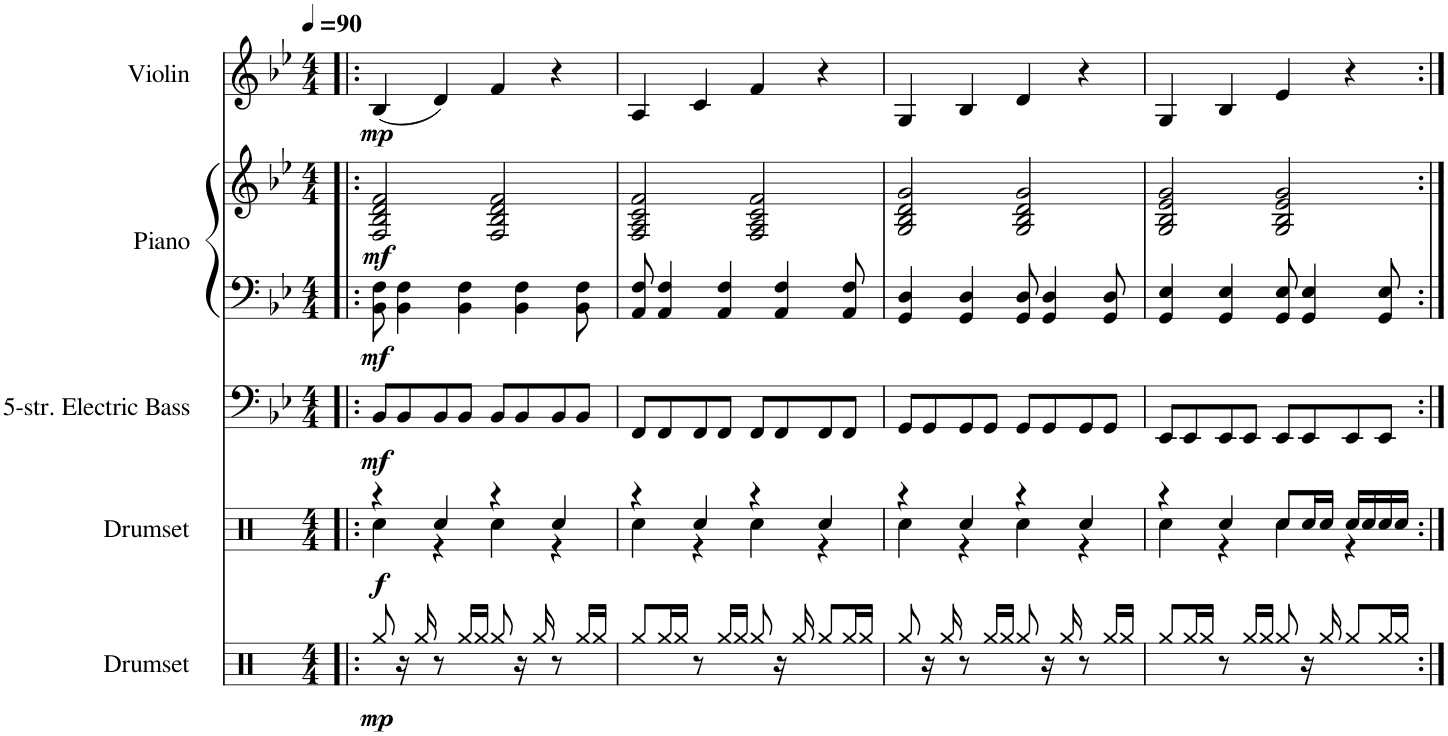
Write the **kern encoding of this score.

**kern	**dynam	**kern	**dynam	**kern	**dynam	**kern	**kern	**dynam	**kern	**dynam
*part5	*part5	*part4	*part4	*part3	*part3	*part2	*part2	*part2	*part1	*part1
*staff6	*staff6	*staff5	*staff5	*staff4	*staff4	*staff3	*staff2	*staff2/3	*staff1	*staff1
*I"Drumset	*	*I"Drumset	*	*I"5-str. Electric Bass	*	*I"Piano	*	*	*I"Violin	*
*I'D. Set	*	*I'D. Set	*	*I'El. B.	*	*I'Pno.	*	*	*I'Vln.	*
*clefX	*	*clefX	*	*clefF4	*	*clefF4	*clefG2	*	*clefG2	*
*	*	*	*	*Trd7c12	*	*	*	*	*	*
*k[]	*	*k[]	*	*k[b-e-]	*	*k[b-e-]	*k[b-e-]	*	*k[b-e-]	*
*M4/4	*	*M4/4	*	*M4/4	*	*M4/4	*M4/4	*	*M4/4	*
*MM90	*	*MM90	*	*MM90	*	*MM90	*MM90	*	*MM90	*
=1!|:	=1!|:	=1!|:	=1!|:	=1!|:	=1!|:	=1!|:	=1!|:	=1!|:	=1!|:	=1!|:
*	*	*^	*	*	*	*	*	*	*	*
!	!LO:DY:b	!	!	!LO:DY:b	!	!LO:DY:b	!	!	!LO:DY:b=2	!	!
!	!	!	!	!	!	!	!	!	!LO:DY:n=1:b	!	!LO:DY:b
8Rgg/	mp	4r	4Rcc\	f	8BB-/L	mf	8BB-\ 8F\	2F/ 2B-/ 2d/ 2f/	mf mf	(4B-/	mp
16r	.	.	.	.	8BB-/	.	4BB-\ 4F\	.	.	.	.
16Rgg/	.	.	.	.	.	.	.	.	.	.	.
8r	.	4Rcc/	4r	.	8BB-/	.	.	.	.	4d/)	.
16Rgg/LL	.	.	.	.	8BB-/J	.	4BB-\ 4F\	.	.	.	.
16Rgg/JJ	.	.	.	.	.	.	.	.	.	.	.
8Rgg/	.	4r	4Rcc\	.	8BB-/L	.	.	2F/ 2B-/ 2d/ 2f/	.	4f/	.
16r	.	.	.	.	8BB-/	.	4BB-\ 4F\	.	.	.	.
16Rgg/	.	.	.	.	.	.	.	.	.	.	.
8r	.	4Rcc/	4r	.	8BB-/	.	.	.	.	4r	.
16Rgg/LL	.	.	.	.	8BB-/J	.	8BB-\ 8F\	.	.	.	.
16Rgg/JJ	.	.	.	.	.	.	.	.	.	.	.
=2	=2	=2	=2	=2	=2	=2	=2	=2	=2	=2	=2
8Rgg/L	.	4r	4Rcc\	.	8FF/L	.	8AA/ 8F/	2F/ 2A/ 2c/ 2f/	.	4A/	.
16Rgg/L	.	.	.	.	8FF/	.	4AA/ 4F/	.	.	.	.
16Rgg/JJ	.	.	.	.	.	.	.	.	.	.	.
8r	.	4Rcc/	4r	.	8FF/	.	.	.	.	4c/	.
16Rgg/LL	.	.	.	.	8FF/J	.	4AA/ 4F/	.	.	.	.
16Rgg/JJ	.	.	.	.	.	.	.	.	.	.	.
8Rgg/	.	4r	4Rcc\	.	8FF/L	.	.	2F/ 2A/ 2c/ 2f/	.	4f/	.
16r	.	.	.	.	8FF/	.	4AA/ 4F/	.	.	.	.
16Rgg/	.	.	.	.	.	.	.	.	.	.	.
8Rgg/L	.	4Rcc/	4r	.	8FF/	.	.	.	.	4r	.
16Rgg/L	.	.	.	.	8FF/J	.	8AA/ 8F/	.	.	.	.
16Rgg/JJ	.	.	.	.	.	.	.	.	.	.	.
=3	=3	=3	=3	=3	=3	=3	=3	=3	=3	=3	=3
8Rgg/	.	4r	4Rcc\	.	8GG/L	.	4GG/ 4D/	2G/ 2B-/ 2d/ 2g/	.	4G/	.
16r	.	.	.	.	8GG/	.	.	.	.	.	.
16Rgg/	.	.	.	.	.	.	.	.	.	.	.
8r	.	4Rcc/	4r	.	8GG/	.	4GG/ 4D/	.	.	4B-/	.
16Rgg/LL	.	.	.	.	8GG/J	.	.	.	.	.	.
16Rgg/JJ	.	.	.	.	.	.	.	.	.	.	.
8Rgg/	.	4r	4Rcc\	.	8GG/L	.	8GG/ 8D/	2G/ 2B-/ 2d/ 2g/	.	4d/	.
16r	.	.	.	.	8GG/	.	4GG/ 4D/	.	.	.	.
16Rgg/	.	.	.	.	.	.	.	.	.	.	.
8r	.	4Rcc/	4r	.	8GG/	.	.	.	.	4r	.
16Rgg/LL	.	.	.	.	8GG/J	.	8GG/ 8D/	.	.	.	.
16Rgg/JJ	.	.	.	.	.	.	.	.	.	.	.
=4	=4	=4	=4	=4	=4	=4	=4	=4	=4	=4	=4
8Rgg/L	.	4r	4Rcc\	.	8EE-/L	.	4GG/ 4E-/	2G/ 2B-/ 2e-/ 2g/	.	4G/	.
16Rgg/L	.	.	.	.	8EE-/	.	.	.	.	.	.
16Rgg/JJ	.	.	.	.	.	.	.	.	.	.	.
8r	.	4Rcc/	4r	.	8EE-/	.	4GG/ 4E-/	.	.	4B-/	.
16Rgg/LL	.	.	.	.	8EE-/J	.	.	.	.	.	.
16Rgg/JJ	.	.	.	.	.	.	.	.	.	.	.
8Rgg/	.	8Rcc/L	4Rcc\	.	8EE-/L	.	8GG/ 8E-/	2G/ 2B-/ 2e-/ 2g/	.	4e-/	.
16r	.	16Rcc/L	.	.	8EE-/	.	4GG/ 4E-/	.	.	.	.
16Rgg/	.	16Rcc/JJ	.	.	.	.	.	.	.	.	.
8Rgg/L	.	16Rcc/LL	4r	.	8EE-/	.	.	.	.	4r	.
.	.	16Rcc/	.	.	.	.	.	.	.	.	.
16Rgg/L	.	16Rcc/	.	.	8EE-/J	.	8GG/ 8E-/	.	.	.	.
16Rgg/JJ	.	16Rcc/JJ	.	.	.	.	.	.	.	.	.
*	*	*v	*v	*	*	*	*	*	*	*	*
=:|!	=:|!	=:|!	=:|!	=:|!	=:|!	=:|!	=:|!	=:|!	=:|!	=:|!
*-	*-	*-	*-	*-	*-	*-	*-	*-	*-	*-
